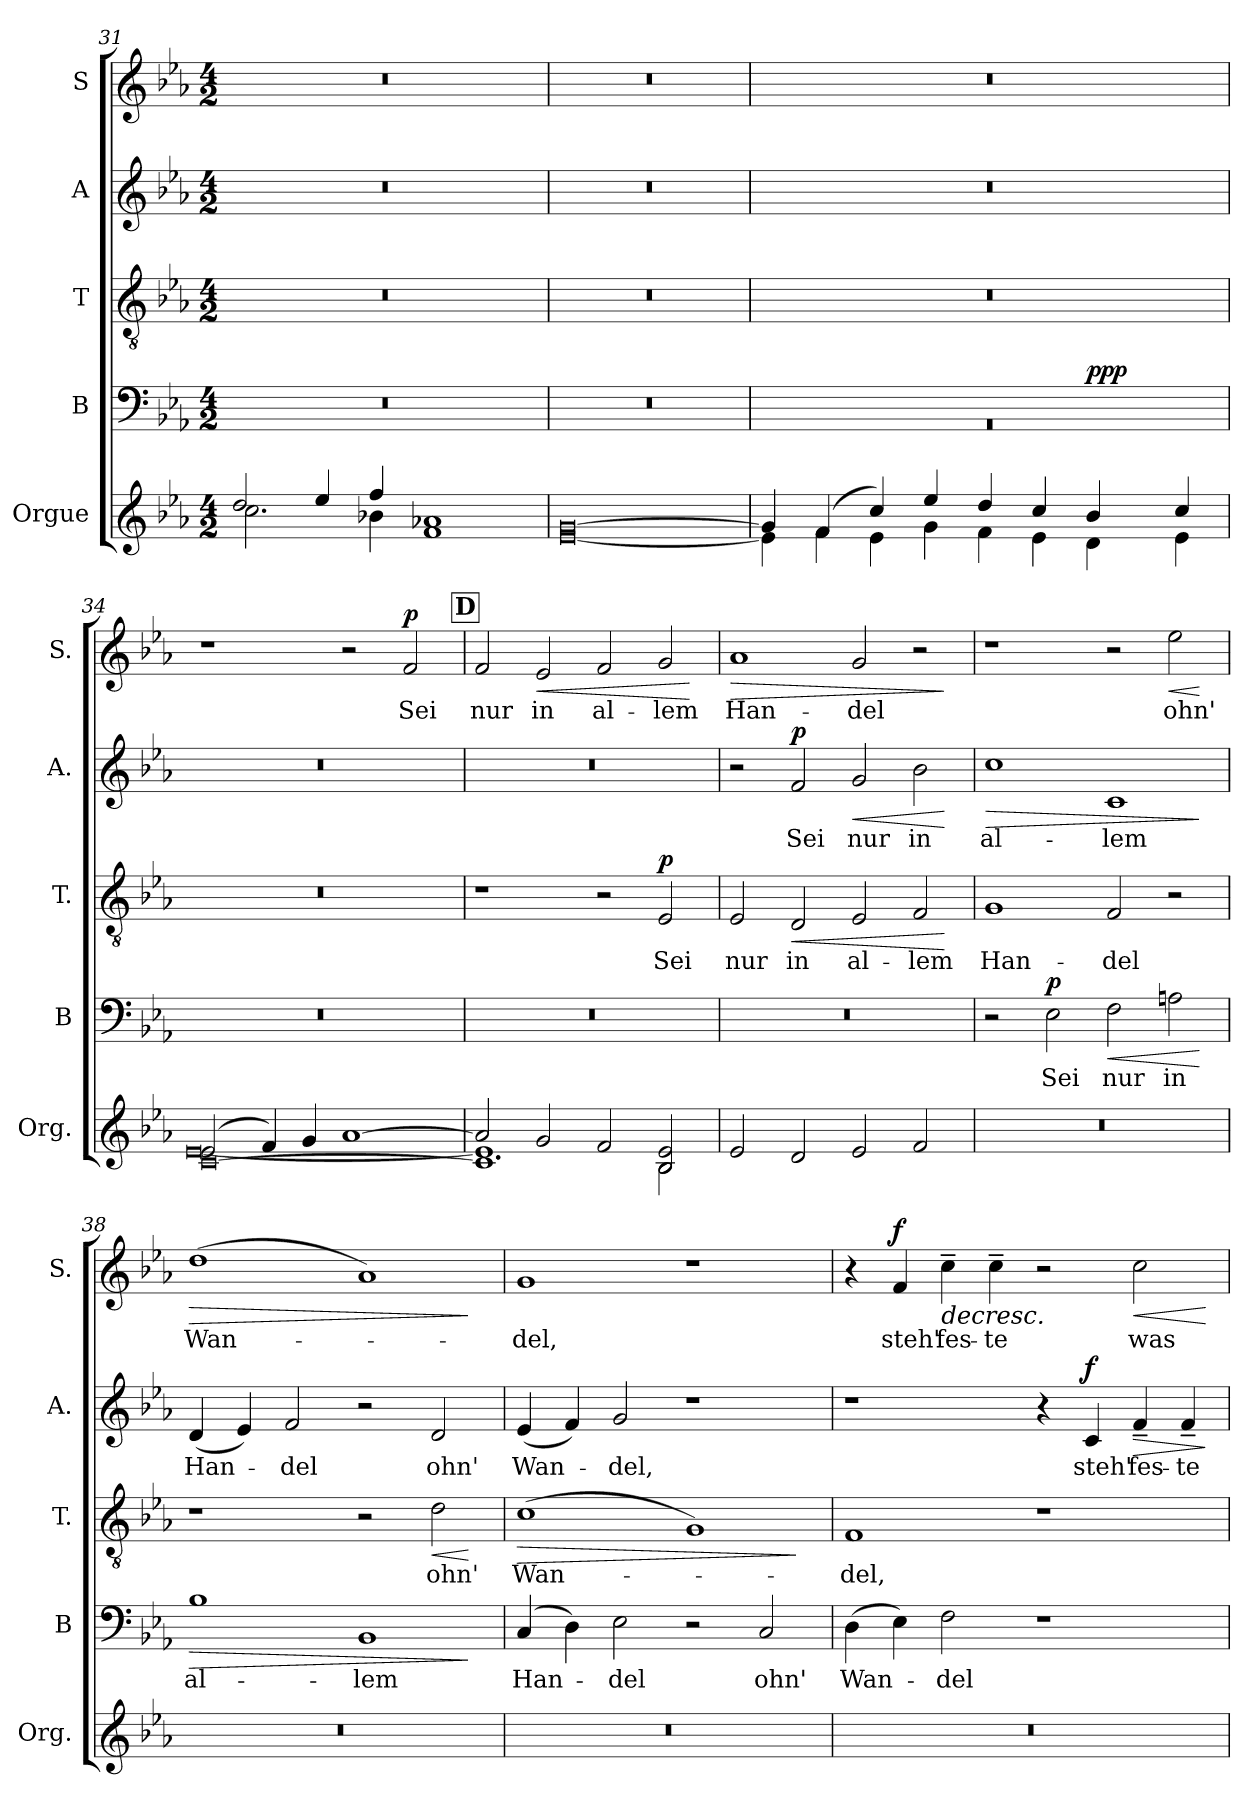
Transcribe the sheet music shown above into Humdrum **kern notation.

**kern	**kern	**text	**dynam	**kern	**text	**dynam	**kern	**text	**dynam	**kern	**text	**dynam
*part5	*part4	*part4	*part4	*part3	*part3	*part3	*part2	*part2	*part2	*part1	*part1	*part1
*staff5	*staff4	*staff4	*staff4	*staff3	*staff3	*staff3	*staff2	*staff2	*staff2	*staff1	*staff1	*staff1
*I"Orgue	*I"B	*	*	*I"T	*	*	*I"A	*	*	*I"S	*	*
*I'Org.	*I'B	*	*	*I'T.	*	*	*I'A.	*	*	*I'S.	*	*
*clefG2	*clefF4	*	*	*clefGv2	*	*	*clefG2	*	*	*clefG2	*	*
*k[b-e-a-]	*k[b-e-a-]	*	*	*k[b-e-a-]	*	*	*k[b-e-a-]	*	*	*k[b-e-a-]	*	*
*M4/2	*M4/2	*	*	*M4/2	*	*	*M4/2	*	*	*M4/2	*	*
=31	=31	=31	=31	=31	=31	=31	=31	=31	=31	=31	=31	=31
*^	*	*	*	*	*	*	*	*	*	*	*	*
2dd/	2.cc\	0r	.	.	0r	.	.	0r	.	.	0r	.	.
4ee-/	.	.	.	.	.	.	.	.	.	.	.	.	.
4ff/	4b-X\	.	.	.	.	.	.	.	.	.	.	.	.
1a-X	1f	.	.	.	.	.	.	.	.	.	.	.	.
=32	=32	=32	=32	=32	=32	=32	=32	=32	=32	=32	=32	=32	=32
[0g	[0e-	0r	.	.	0r	.	.	0r	.	.	0r	.	.
!!LO:PB:g=z
=33	=33	=33	=33	=33	=33	=33	=33	=33	=33	=33	=33	=33	=33
*	*	*^	*	*	*	*	*	*	*	*	*	*	*
4g/]	4e-\]	0rBB	1ryy	.	.	0r	.	.	0r	.	.	0r	.	.
(>4f/	4f\	.	.	.	.	.	.	.	.	.	.	.	.	.
4cc/)	4e-\	.	.	.	.	.	.	.	.	.	.	.	.	.
4ee-/	4g\	.	.	.	.	.	.	.	.	.	.	.	.	.
4dd/	4f\	.	2ryy	.	.	.	.	.	.	.	.	.	.	.
4cc/	4e-\	.	.	.	.	.	.	.	.	.	.	.	.	.
!	!	!	!	!	!LO:DY:a	!	!	!	!	!	!	!	!	!
4b-/	4d\	.	32D\yy	.	ppp	.	.	.	.	.	.	.	.	.
.	.	.	32ryy	.	.	.	.	.	.	.	.	.	.	.
.	.	.	16ryy	.	.	.	.	.	.	.	.	.	.	.
.	.	.	8ryy	.	.	.	.	.	.	.	.	.	.	.
4cc/	4e-\	.	4ryy	.	.	.	.	.	.	.	.	.	.	.
*	*	*v	*v	*	*	*	*	*	*	*	*	*	*	*
=34	=34	=34	=34	=34	=34	=34	=34	=34	=34	=34	=34	=34	=34
*	*^	*	*	*	*	*	*	*	*	*	*	*	*
(>2e-/	[0e-	[0c	0r	.	.	0r	.	.	0r	.	.	1r	.	.
4f/)	.	.	.	.	.	.	.	.	.	.	.	.	.	.
4g/	.	.	.	.	.	.	.	.	.	.	.	.	.	.
[1a-	.	.	.	.	.	.	.	.	.	.	.	2r	.	.
!	!	!	!	!	!	!	!	!	!	!	!	!	!LO:LY:b	!LO:DY:a
.	.	.	.	.	.	.	.	.	.	.	.	2f/	Sei	p
!!LO:REH:place=s1:a:B:fs=18:t=D
=35	=35	=35	=35	=35	=35	=35	=35	=35	=35	=35	=35	=35	=35	=35
!	!	!	!	!	!	!	!	!	!	!	!	!	!LO:LY:b	!
2a-/]	1.e-]	1.c]	0r	.	.	1r	.	.	0r	.	.	2f/	nur	.
!	!	!	!	!	!	!	!	!	!	!	!	!	!LO:LY:b	!LO:HP:b
2g/	.	.	.	.	.	.	.	.	.	.	.	2e-/	in	<
!	!	!	!	!	!	!	!	!	!	!	!	!	!LO:LY:b	!
2f/	.	.	.	.	.	2r	.	.	.	.	.	2f/	al-	.
!	!	!	!	!	!	!	!LO:LY:b	!LO:DY:a	!	!	!	!	!LO:LY:b	!
2e-/	2B-\	2B-/	.	.	.	2E-/	Sei	p	.	.	.	2g/	-lem	.
*v	*v	*v	*	*	*	*	*	*	*	*	*	*	*	*
.	.	.	.	.	.	.	.	.	.	.	.	[
=36	=36	=36	=36	=36	=36	=36	=36	=36	=36	=36	=36	=36
!	!	!	!	!	!LO:LY:b	!	!	!	!	!	!LO:LY:b	!LO:HP:b
2e-/	0r	.	.	2E-/	nur	.	2r	.	.	1a-	Han-	>
!	!	!	!	!	!LO:LY:b	!LO:HP:b	!	!LO:LY:b	!LO:DY:a	!	!	!
2d/	.	.	.	2D/	in	<	2f/	Sei	p	.	.	.
!	!	!	!	!	!LO:LY:b	!	!	!LO:LY:b	!LO:HP:b	!	!LO:LY:b	!
2e-/	.	.	.	2E-/	al-	.	2g/	nur	<	2g/	-del	.
!	!	!	!	!	!LO:LY:b	!	!	!LO:LY:b	!	!	!	!
2f/	.	.	.	2F/	-lem	.	2b-\	in	.	2r	.	.
.	.	.	.	.	.	[	.	.	[	.	.	]
!!LO:LB:g=z
=37	=37	=37	=37	=37	=37	=37	=37	=37	=37	=37	=37	=37
!	!	!	!	!	!LO:LY:b	!	!	!LO:LY:b	!LO:HP:b	!	!	!
0r	2r	.	.	1G	Han-	.	1cc	al-	>	1r	.	.
!	!	!LO:LY:b	!LO:DY:a	!	!	!	!	!	!	!	!	!
.	2E-\	Sei	p	.	.	.	.	.	.	.	.	.
!	!	!LO:LY:b	!LO:HP:b	!	!LO:LY:b	!	!	!LO:LY:b	!	!	!	!
.	2F\	nur	<	2F/	-del	.	1c	-lem	.	2r	.	.
!	!	!LO:LY:b	!	!	!	!	!	!	!	!	!LO:LY:b	!LO:HP:b
.	2An\	in	.	2r	.	.	.	.	.	2ee-\	ohn'	<
.	.	.	[	.	.	.	.	.	]	.	.	[
=38	=38	=38	=38	=38	=38	=38	=38	=38	=38	=38	=38	=38
!	!	!LO:LY:b	!LO:HP:b	!	!	!	!	!LO:LY:b	!	!	!LO:LY:b	!LO:HP:b
0r	1B-	al-	>	1r	.	.	(<4d/	Han-	.	(>1dd	Wan-	>
.	.	.	.	.	.	.	4e-/)	.	.	.	.	.
!	!	!	!	!	!	!	!	!LO:LY:b	!	!	!	!
.	.	.	.	.	.	.	2f/	-del	.	.	.	.
!	!	!LO:LY:b	!	!	!	!	!	!	!	!	!	!
.	1BB-	-lem	.	2r	.	.	2r	.	.	1a-)	.	.
!	!	!	!	!	!LO:LY:b	!LO:HP:b	!	!LO:LY:b	!	!	!	!
.	.	.	.	2d\	ohn'	<	2d/	ohn'	.	.	.	.
.	.	.	]	.	.	[	.	.	.	.	.	]
=39	=39	=39	=39	=39	=39	=39	=39	=39	=39	=39	=39	=39
!	!	!LO:LY:b	!	!	!LO:LY:b	!LO:HP:b	!	!LO:LY:b	!	!	!LO:LY:b	!
0r	(>4C/	Han-	.	(>1c	Wan-	>	(<4e-/	Wan-	.	1g	-del,	.
.	4D\)	.	.	.	.	.	4f/)	.	.	.	.	.
!	!	!LO:LY:b	!	!	!	!	!	!LO:LY:b	!	!	!	!
.	2E-\	-del	.	.	.	.	2g/	-del,	.	.	.	.
.	2r	.	.	1G)	.	.	1r	.	.	1r	.	.
!	!	!LO:LY:b	!	!	!	!	!	!	!	!	!	!
.	2C/	ohn'	.	.	.	.	.	.	.	.	.	.
.	.	.	.	.	.	]	.	.	.	.	.	.
=40	=40	=40	=40	=40	=40	=40	=40	=40	=40	=40	=40	=40
!	!	!LO:LY:b	!	!	!LO:LY:b	!	!	!	!	!	!	!
0r	(>4D\	Wan-	.	1F	-del,	.	1r	.	.	4r	.	.
!	!	!	!	!	!	!	!	!	!	!	!LO:LY:b	!LO:DY:a
.	4E-\)	.	.	.	.	.	.	.	.	4f/	steh'	f
!	!	!LO:LY:b	!	!	!	!	!	!	!	!	!LO:LY:b	!LO:HP:b
.	2F\	-del	.	.	.	.	.	.	.	4cc~\	fes-	>
!	!	!	!	!	!	!	!	!	!	!	!LO:LY:b	!
.	.	.	.	.	.	.	.	.	.	4cc~\	-te	.
.	1r	.	.	1r	.	.	4r	.	.	2r	.	.
!	!	!	!	!	!	!	!	!LO:LY:b	!LO:DY:a	!	!	!
.	.	.	.	.	.	.	4c/	steh'	f	.	.	.
!	!	!	!	!	!	!	!	!LO:LY:b	!LO:HP:b	!	!LO:LY:b	!LO:HP:b
.	.	.	.	.	.	.	4f~/	fes-	>	2cc\	was	<
!	!	!	!	!	!	!	!	!LO:LY:b	!	!	!	!
.	.	.	.	.	.	.	4f~/	-te	.	.	.	.
.	.	.	.	.	.	.	.	.	]	.	.	] [
=	=	=	=	=	=	=	=	=	=	=	=	=
*-	*-	*-	*-	*-	*-	*-	*-	*-	*-	*-	*-	*-
